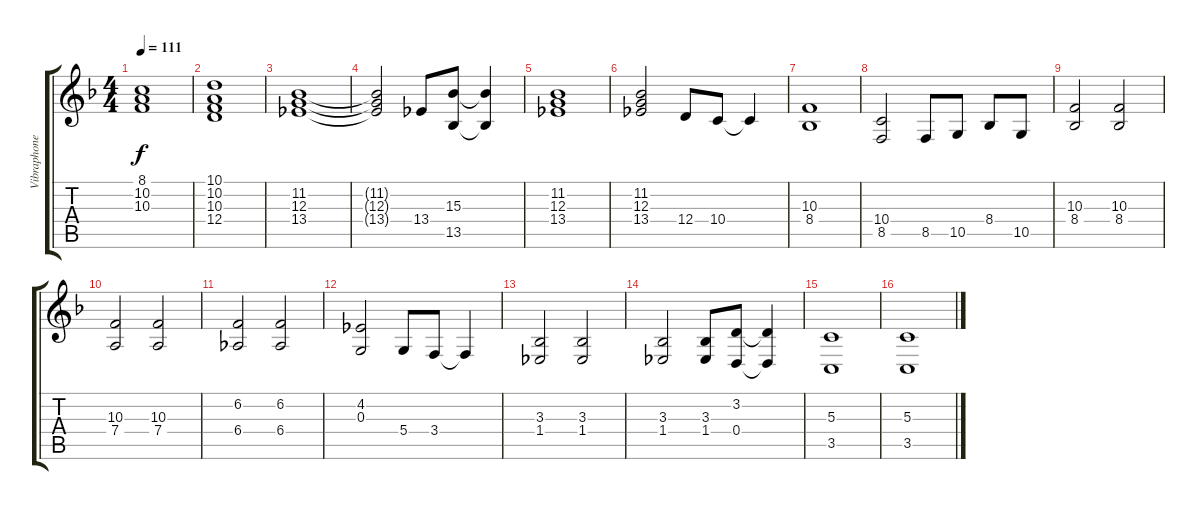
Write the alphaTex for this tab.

\track ("Vibraphone" "Vibraphone") {instrument vibraphone}
\staff {score tabs}
\tuning (E4 B3 G3 D3 A2 E2) {hide}
\ts (4 4)
\tempo 111
\clef g2
\ks f
(8.1 10.2 10.3).1{dy f} |
(10.1 10.2 10.3 12.4).1 |
(11.2 12.3 13.4).1 |
(11.2{t} 12.3{t} 13.4{t}).2 13.4.8 (15.3 13.5).8 (15.3{t} 13.5{t}).4 |
(11.2 12.3 13.4).1 |
(11.2 12.3 13.4).2 12.4.8 10.4.8 10.4{t}.4 |
(10.3 8.4).1 |
(10.4 8.5).2 8.5.8 10.5.8 8.4.8 10.5.8 |
(10.3 8.4).2 (10.3 8.4).2 |
(10.3 7.4).2 (10.3 7.4).2 |
(6.2 6.4).2 (6.2 6.4).2 |
(4.2 0.3).2 5.4.8 3.4.8 3.4{t}.4 |
(3.3 1.4).2 (3.3 1.4).2 |
(3.3 1.4).2 (3.3 1.4).8 (3.2 0.4).8 (3.2{t} 0.4{t}).4 |
(5.3 3.5).1 |
(5.3 3.5).1
